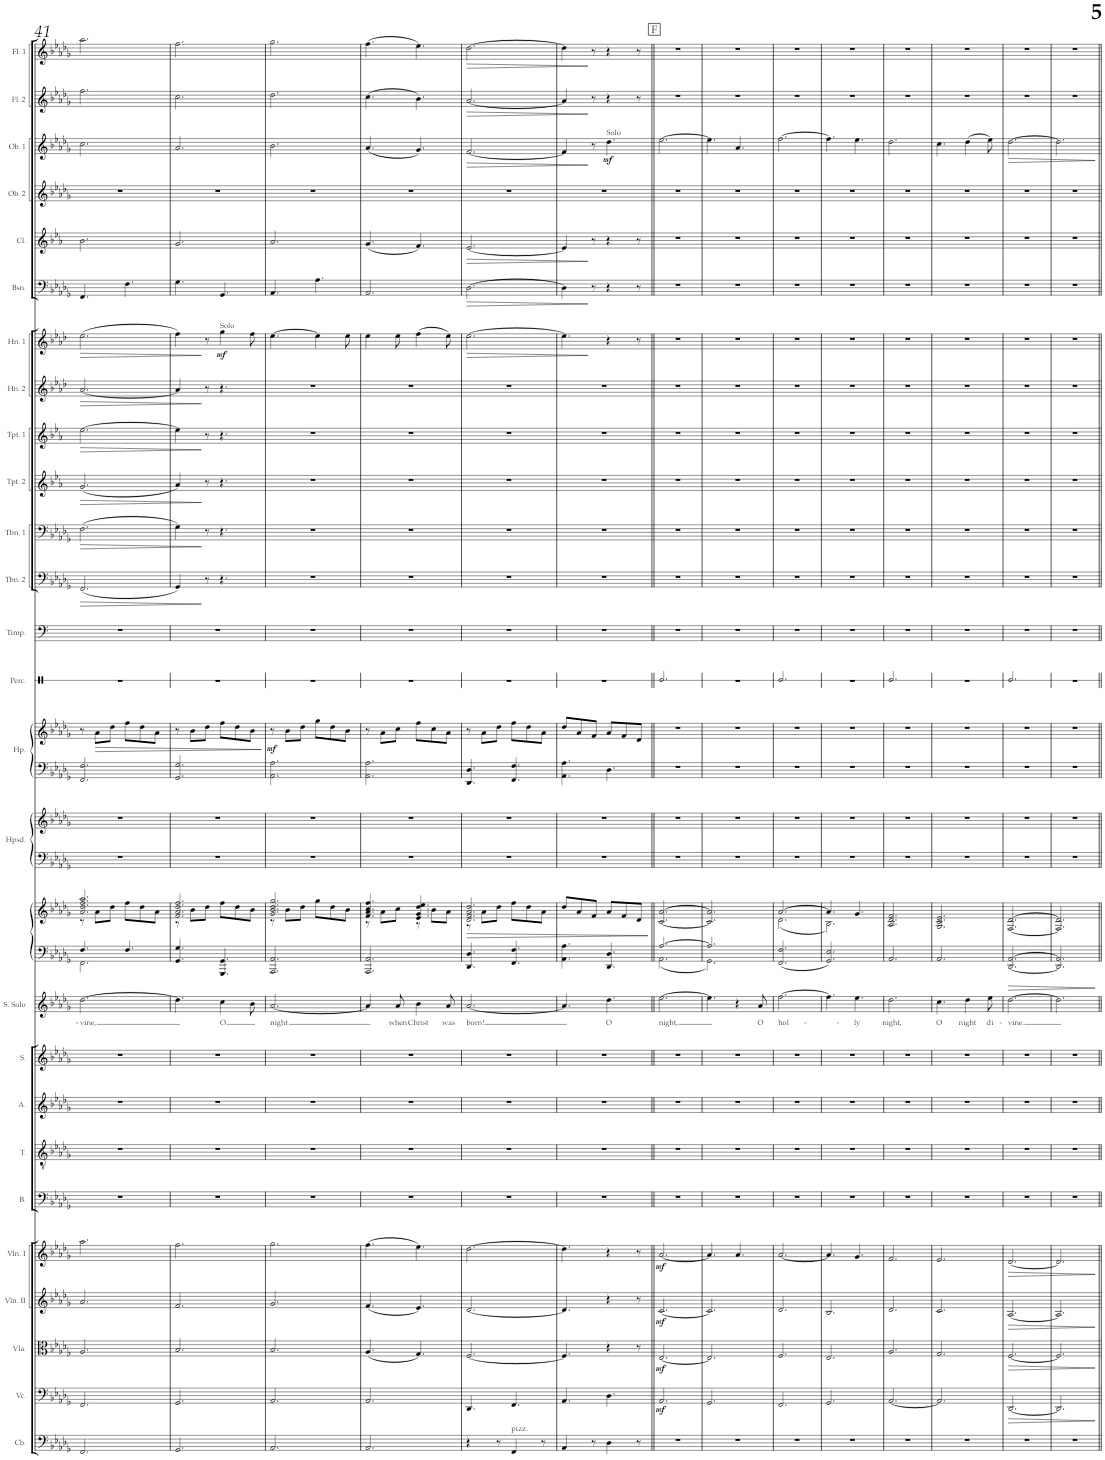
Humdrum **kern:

**kern	**kern	**dynam	**kern	**dynam	**kern	**dynam	**kern	**dynam	**kern	**kern	**kern	**kern	**kern	**text	**dynam	**kern	**kern	**dynam	**kern	**kern	**kern	**kern	**dynam	**kern	**kern	**kern	**dynam	**kern	**dynam	**kern	**dynam	**kern	**dynam	**kern	**dynam	**kern	**dynam	**kern	**dynam	**kern	**dynam	**kern	**kern	**dynam	**kern	**dynam	**kern	**dynam
*part27	*part26	*part26	*part25	*part25	*part24	*part24	*part23	*part23	*part22	*part21	*part20	*part19	*part18	*part18	*part18	*part17	*part17	*part17	*part16	*part16	*part15	*part15	*part15	*part14	*part13	*part12	*part12	*part11	*part11	*part10	*part10	*part9	*part9	*part8	*part8	*part7	*part7	*part6	*part6	*part5	*part5	*part4	*part3	*part3	*part2	*part2	*part1	*part1
*staff30	*staff29	*staff29	*staff28	*staff28	*staff27	*staff27	*staff26	*staff26	*staff25	*staff24	*staff23	*staff22	*staff21	*staff21	*staff21	*staff20	*staff19	*staff19/20	*staff18	*staff17	*staff16	*staff15	*staff15/16	*staff14	*staff13	*staff12	*staff12	*staff11	*staff11	*staff10	*staff10	*staff9	*staff9	*staff8	*staff8	*staff7	*staff7	*staff6	*staff6	*staff5	*staff5	*staff4	*staff3	*staff3	*staff2	*staff2	*staff1	*staff1
*I"Contrabass	*I"Violoncello	*	*I"Viola	*	*I"Violin II	*	*I"Violin I	*	*I"Bass	*I"Tenor	*I"Alto	*I"Soprano	*I"Soprano Solo	*	*	*I"Piano	*	*	*I"Harpsichord  (optional)	*	*I"Harp	*	*	*I"Percussion	*I"Timpani	*I"Trombone 2	*	*I"Trombone 1	*	*I"Trumpet in Bb 2	*	*I"Trumpet in Bb 1	*	*I"Horn in F 2	*	*I"Horn in F 1	*	*I"Bassoon	*	*I"Clarinet in Bb	*	*I"Oboe 2	*I"Oboe 1	*	*I"Flute 2	*	*I"Flute 1	*
*I'Cb.	*I'Vc.	*	*I'Vla.	*	*I'Vln. II	*	*I'Vln. I	*	*I'B.	*I'T.	*I'A.	*I'S.	*I'S. Solo	*	*	*I'Pno	*	*	*I'Hpsd.	*	*I'Hp.	*	*	*I'Perc.	*I'Timp.	*I'Tbn. 2	*	*I'Tbn. 1	*	*I'Tpt. 2	*	*I'Tpt. 1	*	*I'Hn. 2	*	*I'Hn. 1	*	*I'Bsn.	*	*I'Cl.	*	*I'Ob. 2	*I'Ob. 1	*	*I'Fl. 2	*	*I'Fl. 1	*
!!LO:PB:g=z
*clefF4	*clefF4	*	*clefC3	*	*clefG2	*	*clefG2	*	*clefF4	*clefGv2	*clefG2	*clefG2	*clefG2	*	*	*clefF4	*clefG2	*	*clefF4	*clefG2	*clefF4	*clefG2	*	*clefX	*clefF4	*clefF4	*	*clefF4	*	*clefG2	*	*clefG2	*	*clefG2	*	*clefG2	*	*clefF4	*	*clefG2	*	*clefG2	*clefG2	*	*clefG2	*	*clefG2	*
*Trd7c12	*	*	*	*	*	*	*	*	*	*	*	*	*	*	*	*	*	*	*	*	*	*	*	*	*	*	*	*	*	*Trd1c2	*	*Trd1c2	*	*Trd4c7	*	*Trd4c7	*	*	*	*Trd1c2	*	*	*	*	*	*	*	*
*k[b-e-a-d-g-]	*k[b-e-a-d-g-]	*	*k[b-e-a-d-g-]	*	*k[b-e-a-d-g-]	*	*k[b-e-a-d-g-]	*	*k[b-e-a-d-g-]	*k[b-e-a-d-g-]	*k[b-e-a-d-g-]	*k[b-e-a-d-g-]	*k[b-e-a-d-g-]	*	*	*k[b-e-a-d-g-]	*k[b-e-a-d-g-]	*	*k[b-e-a-d-g-]	*k[b-e-a-d-g-]	*k[b-e-a-d-g-]	*k[b-e-a-d-g-]	*	*k[]	*k[]	*k[b-e-a-d-g-]	*	*k[b-e-a-d-g-]	*	*k[b-e-a-]	*	*k[b-e-a-]	*	*k[b-e-a-d-]	*	*k[b-e-a-d-]	*	*k[b-e-a-d-g-]	*	*k[b-e-a-]	*	*k[b-e-a-d-g-]	*k[b-e-a-d-g-]	*	*k[b-e-a-d-g-]	*	*k[b-e-a-d-g-]	*
*M6/8	*M6/8	*	*M6/8	*	*M6/8	*	*M6/8	*	*M6/8	*M6/8	*M6/8	*M6/8	*M6/8	*	*	*M6/8	*M6/8	*	*M6/8	*M6/8	*M6/8	*M6/8	*	*M6/8	*M6/8	*M6/8	*	*M6/8	*	*M6/8	*	*M6/8	*	*M6/8	*	*M6/8	*	*M6/8	*	*M6/8	*	*M6/8	*M6/8	*	*M6/8	*	*M6/8	*
=41	=41	=41	=41	=41	=41	=41	=41	=41	=41	=41	=41	=41	=41	=41	=41	=41	=41	=41	=41	=41	=41	=41	=41	=41	=41	=41	=41	=41	=41	=41	=41	=41	=41	=41	=41	=41	=41	=41	=41	=41	=41	=41	=41	=41	=41	=41	=41	=41
!	!	!	!	!	!	!	!	!	!	!	!	!	!	!LO:LY:b	!	!	!	!	!	!	!	!	!	!	!	!	!LO:HP:b	!	!LO:HP:b	!	!LO:HP:b	!	!LO:HP:b	!	!LO:HP:b	!	!LO:HP:b	!	!	!	!	!	!	!	!	!	!	!
*	*	*	*	*	*	*	*	*	*	*	*	*	*	*	*	*^	*^	*	*	*	*	*	*	*	*	*	*	*	*	*	*	*	*	*	*	*	*	*	*	*	*	*	*	*	*	*	*	*
2.FF/	2.FF/	.	2.A-/	.	2.a-/	.	2.aa-\	.	2.r	2.r	2.r	2.r	[2.dd-\	-vine,	.	4.F/	2.FF\	2.a-/ 2.dd-/ 2.ff/ 2.aa-/	8r	.	2.r	2.r	2.FF/ 2.F/	8r	.	2.r	2.r	(2.FF/	>	(2.F\	>	(2.g/	>	[2.ee-\	>	[2.a-/	>	(2.ee-\	>	4.FF/	.	2.b-\	.	2.r	2.cc\	.	2.ff\	.	2.aa-\	.
!	!	!	!	!	!	!	!	!	!	!	!	!	!	!	!	!	!	!	!	!	!	!	!	!	!LO:HP:b	!	!	!	!	!	!	!	!	!	!	!	!	!	!	!	!	!	!	!	!	!	!	!	!	!
.	.	.	.	.	.	.	.	.	.	.	.	.	.	.	.	.	.	.	8a-\L	.	.	.	.	8a-\L	>	.	.	.	.	.	.	.	.	.	.	.	.	.	.	.	.	.	.	.	.	.	.	.	.	.
.	.	.	.	.	.	.	.	.	.	.	.	.	.	.	.	.	.	.	8dd-\J	.	.	.	.	8dd-\J	.	.	.	.	.	.	.	.	.	.	.	.	.	.	.	.	.	.	.	.	.	.	.	.	.	.
.	.	.	.	.	.	.	.	.	.	.	.	.	.	.	.	4.F/	.	.	8ff\L	.	.	.	.	8ff\L	.	.	.	.	.	.	.	.	.	.	.	.	.	.	.	4.F\	.	.	.	.	.	.	.	.	.	.
.	.	.	.	.	.	.	.	.	.	.	.	.	.	.	.	.	.	.	8dd-\	.	.	.	.	8dd-\	.	.	.	.	.	.	.	.	.	.	.	.	.	.	.	.	.	.	.	.	.	.	.	.	.	.
.	.	.	.	.	.	.	.	.	.	.	.	.	.	.	.	.	.	.	8a-\J	.	.	.	.	8a-\J	.	.	.	.	.	.	.	.	.	.	.	.	.	.	.	.	.	.	.	.	.	.	.	.	.	.
*	*	*	*	*	*	*	*	*	*	*	*	*	*	*	*	*v	*v	*	*	*	*	*	*	*	*	*	*	*	*	*	*	*	*	*	*	*	*	*	*	*	*	*	*	*	*	*	*	*	*	*
=42	=42	=42	=42	=42	=42	=42	=42	=42	=42	=42	=42	=42	=42	=42	=42	=42	=42	=42	=42	=42	=42	=42	=42	=42	=42	=42	=42	=42	=42	=42	=42	=42	=42	=42	=42	=42	=42	=42	=42	=42	=42	=42	=42	=42	=42	=42	=42	=42	=42
2.GG-/	2.GG-/	.	2.B-/	.	2.f/	.	2.ff\	.	2.r	2.r	2.r	2.r	4.dd-\]	.	.	4.GG-/ 4.G-/	2.f/ 2.a-/ 2.dd-/ 2.ff/	8r	.	2.r	2.r	2.GG-/ 2.G-/	8r	.	2.r	2.r	4GG-/)	.	4G-\)	.	4a-/)	.	4ee-\]	.	4a-/]	.	4ff\)	.	4.G-\	.	2.g/	.	2.r	2.a-/	.	2.cc\	.	2.ff\	.
.	.	.	.	.	.	.	.	.	.	.	.	.	.	.	.	.	.	8b-\L	.	.	.	.	8b-\L	.	.	.	.	.	.	.	.	.	.	.	.	.	.	.	.	.	.	.	.	.	.	.	.	.	.
.	.	.	.	.	.	.	.	.	.	.	.	.	.	.	.	.	.	8dd-\J	.	.	.	.	8dd-\J	.	.	.	8r	]	8r	]	8r	]	8r	]	8r	]	8r	]	.	.	.	.	.	.	.	.	.	.	.
!	!	!	!	!	!	!	!	!	!	!	!	!	!	!	!	!	!	!	!	!	!	!	!	!	!	!	!	!	!	!	!	!	!	!	!	!	!LO:TX:a:t=Solo	!	!	!	!	!	!	!	!	!	!	!	!
!	!	!	!	!	!	!	!	!	!	!	!	!	!	!LO:LY:b	!	!	!	!	!	!	!	!	!	!	!	!	!	!	!	!	!	!	!	!	!	!	!	!LO:DY:b	!	!	!	!	!	!	!	!	!	!	!
.	.	.	.	.	.	.	.	.	.	.	.	.	4cc\	O	.	4.GGG-/ 4.GG-/	.	8ff\L	.	.	.	.	8ff\L	.	.	.	4.r	.	4.r	.	4.r	.	4.r	.	4.r	.	4gg\	mf	4.GG-/	.	.	.	.	.	.	.	.	.	.
.	.	.	.	.	.	.	.	.	.	.	.	.	.	.	.	.	.	8dd-\	.	.	.	.	8dd-\	.	.	.	.	.	.	.	.	.	.	.	.	.	.	.	.	.	.	.	.	.	.	.	.	.	.
.	.	.	.	.	.	.	.	.	.	.	.	.	8b-\	.	.	.	.	8b-\J	.	.	.	.	8b-\J	.	.	.	.	.	.	.	.	.	.	.	.	.	8ff\	.	.	.	.	.	.	.	.	.	.	.	.
*	*	*	*	*	*	*	*	*	*	*	*	*	*	*	*	*	*v	*v	*	*	*	*	*	*	*	*	*	*	*	*	*	*	*	*	*	*	*	*	*	*	*	*	*	*	*	*	*	*	*
.	.	.	.	.	.	.	.	.	.	.	.	.	.	.	.	.	.	.	.	.	.	.	]	.	.	.	.	.	.	.	.	.	.	.	.	.	.	.	.	.	.	.	.	.	.	.	.	.
=43	=43	=43	=43	=43	=43	=43	=43	=43	=43	=43	=43	=43	=43	=43	=43	=43	=43	=43	=43	=43	=43	=43	=43	=43	=43	=43	=43	=43	=43	=43	=43	=43	=43	=43	=43	=43	=43	=43	=43	=43	=43	=43	=43	=43	=43	=43	=43	=43
!	!	!	!	!	!	!	!	!	!	!	!	!	!	!LO:LY:b	!	!	!	!	!	!	!	!	!LO:DY:b	!	!	!	!	!	!	!	!	!	!	!	!	!	!	!	!	!	!	!	!	!	!	!	!	!
*	*	*	*	*	*	*	*	*	*	*	*	*	*	*	*	*	*^	*	*	*	*	*	*	*	*	*	*	*	*	*	*	*	*	*	*	*	*	*	*	*	*	*	*	*	*	*	*	*
2.AA-/	2.AA-/	.	2.B-/	.	2.g-/	.	2.gg-\	.	2.r	2.r	2.r	2.r	[2.a-/	night	.	2.AAA-/ 2.AA-/	2.g-/ 2.b-/ 2.dd-/ 2.gg-/	8r	.	2.r	2.r	2.AA-\ 2.A-\	8r	mf	2.r	2.r	2.r	.	2.r	.	2.r	.	2.r	.	2.r	.	[4.ee-\	.	4.AA-/	.	2.a-/	.	2.r	2.b-\	.	2.dd-\	.	2.gg-\	.
.	.	.	.	.	.	.	.	.	.	.	.	.	.	.	.	.	.	8b-\L	.	.	.	.	8b-\L	.	.	.	.	.	.	.	.	.	.	.	.	.	.	.	.	.	.	.	.	.	.	.	.	.	.
.	.	.	.	.	.	.	.	.	.	.	.	.	.	.	.	.	.	8dd-\J	.	.	.	.	8dd-\J	.	.	.	.	.	.	.	.	.	.	.	.	.	.	.	.	.	.	.	.	.	.	.	.	.	.
.	.	.	.	.	.	.	.	.	.	.	.	.	.	.	.	.	.	8gg-\L	.	.	.	.	8gg-\L	.	.	.	.	.	.	.	.	.	.	.	.	.	4ee-\]	.	4.A-\	.	.	.	.	.	.	.	.	.	.
.	.	.	.	.	.	.	.	.	.	.	.	.	.	.	.	.	.	8dd-\	.	.	.	.	8dd-\	.	.	.	.	.	.	.	.	.	.	.	.	.	.	.	.	.	.	.	.	.	.	.	.	.	.
.	.	.	.	.	.	.	.	.	.	.	.	.	.	.	.	.	.	8b-\J	.	.	.	.	8b-\J	.	.	.	.	.	.	.	.	.	.	.	.	.	8ee-\	.	.	.	.	.	.	.	.	.	.	.	.
=44	=44	=44	=44	=44	=44	=44	=44	=44	=44	=44	=44	=44	=44	=44	=44	=44	=44	=44	=44	=44	=44	=44	=44	=44	=44	=44	=44	=44	=44	=44	=44	=44	=44	=44	=44	=44	=44	=44	=44	=44	=44	=44	=44	=44	=44	=44	=44	=44	=44
2.AA-/	2.AA-/	.	(4.A-/	.	(4.f/	.	(4.ff\	.	2.r	2.r	2.r	2.r	4a-/]	.	.	2.AAA-/ 2.AA-/	4.f/ 4.a-/ 4.cc/ 4.ff/	8r	.	2.r	2.r	2.AA-\ 2.A-\	8r	.	2.r	2.r	2.r	.	2.r	.	2.r	.	2.r	.	2.r	.	4ee-\	.	2.AA-/	.	(4.g/	.	2.r	(4.a-/	.	(4.cc\	.	(4.ff\	.
.	.	.	.	.	.	.	.	.	.	.	.	.	.	.	.	.	.	8a-\L	.	.	.	.	8a-\L	.	.	.	.	.	.	.	.	.	.	.	.	.	.	.	.	.	.	.	.	.	.	.	.	.	.
!	!	!	!	!	!	!	!	!	!	!	!	!	!	!LO:LY:b	!	!	!	!	!	!	!	!	!	!	!	!	!	!	!	!	!	!	!	!	!	!	!	!	!	!	!	!	!	!	!	!	!	!	!
.	.	.	.	.	.	.	.	.	.	.	.	.	8a-/	when	.	.	.	8cc\J	.	.	.	.	8cc\J	.	.	.	.	.	.	.	.	.	.	.	.	.	8ee-\	.	.	.	.	.	.	.	.	.	.	.	.
!	!	!	!	!	!	!	!	!	!	!	!	!	!	!LO:LY:b	!	!	!	!	!	!	!	!	!	!	!	!	!	!	!	!	!	!	!	!	!	!	!	!	!	!	!	!	!	!	!	!	!	!	!
.	.	.	4.G-/)	.	4.e-/)	.	4.ee-\)	.	.	.	.	.	4b-\	Christ	.	.	4.e-/ 4.g-/ 4.dd-/ 4.ee-/	8r	.	.	.	.	8ff\L	.	.	.	.	.	.	.	.	.	.	.	.	.	(4ff\	.	.	.	4.f/)	.	.	4.g-/)	.	4.b-\)	.	4.ee-\)	.
.	.	.	.	.	.	.	.	.	.	.	.	.	.	.	.	.	.	8b-\L	.	.	.	.	8cc\	.	.	.	.	.	.	.	.	.	.	.	.	.	.	.	.	.	.	.	.	.	.	.	.	.	.
!	!	!	!	!	!	!	!	!	!	!	!	!	!	!LO:LY:b	!	!	!	!	!	!	!	!	!	!	!	!	!	!	!	!	!	!	!	!	!	!	!	!	!	!	!	!	!	!	!	!	!	!	!
.	.	.	.	.	.	.	.	.	.	.	.	.	8a-/	was	.	.	.	8a-\J	.	.	.	.	8a-\J	.	.	.	.	.	.	.	.	.	.	.	.	.	8ee-\)	.	.	.	.	.	.	.	.	.	.	.	.
=45	=45	=45	=45	=45	=45	=45	=45	=45	=45	=45	=45	=45	=45	=45	=45	=45	=45	=45	=45	=45	=45	=45	=45	=45	=45	=45	=45	=45	=45	=45	=45	=45	=45	=45	=45	=45	=45	=45	=45	=45	=45	=45	=45	=45	=45	=45	=45	=45	=45
!	!	!	!	!	!	!	!	!	!	!	!	!	!	!LO:LY:b	!	!	!	!	!LO:HP:b	!	!	!	!	!	!	!	!	!	!	!	!	!	!	!	!	!	!	!LO:HP:b	!	!LO:HP:b	!	!LO:HP:b	!	!	!LO:HP:b	!	!LO:HP:b	!	!LO:HP:b
4r	4.DD-/	.	[2.F/	.	[2.d-/	.	[2.dd-\	.	2.r	2.r	2.r	2.r	[2.a-/	born!	.	4.DD-/ 4.D-/	2.d-/ 2.f/ 2.a-/ 2.dd-/	8r	>	2.r	2.r	4.DD-/ 4.D-/	8r	.	2.r	2.r	2.r	.	2.r	.	2.r	.	2.r	.	2.r	.	[2.ee-\	>	[2.D-\	>	[2.e-/	>	2.r	[2.f/	>	[2.a-/	>	[2.dd-\	>
.	.	.	.	.	.	.	.	.	.	.	.	.	.	.	.	.	.	8a-\L	.	.	.	.	8a-\L	.	.	.	.	.	.	.	.	.	.	.	.	.	.	.	.	.	.	.	.	.	.	.	.	.	.
8r	.	.	.	.	.	.	.	.	.	.	.	.	.	.	.	.	.	8dd-\J	.	.	.	.	8dd-\J	.	.	.	.	.	.	.	.	.	.	.	.	.	.	.	.	.	.	.	.	.	.	.	.	.	.
!LO:TX:a:t=pizz.	!	!	!	!	!	!	!	!	!	!	!	!	!	!	!	!	!	!	!	!	!	!	!	!	!	!	!	!	!	!	!	!	!	!	!	!	!	!	!	!	!	!	!	!	!	!	!	!	!
4FF/	4.FF/	.	.	.	.	.	.	.	.	.	.	.	.	.	.	4.FF/ 4.F/	.	8ff\L	.	.	.	4.FF/ 4.F/	8ff\L	.	.	.	.	.	.	.	.	.	.	.	.	.	.	.	.	.	.	.	.	.	.	.	.	.	.
.	.	.	.	.	.	.	.	.	.	.	.	.	.	.	.	.	.	8dd-\	.	.	.	.	8dd-\	.	.	.	.	.	.	.	.	.	.	.	.	.	.	.	.	.	.	.	.	.	.	.	.	.	.
8r	.	.	.	.	.	.	.	.	.	.	.	.	.	.	.	.	.	8a-\J	.	.	.	.	8a-\J	.	.	.	.	.	.	.	.	.	.	.	.	.	.	.	.	.	.	.	.	.	.	.	.	.	.
*	*	*	*	*	*	*	*	*	*	*	*	*	*	*	*	*	*v	*v	*	*	*	*	*	*	*	*	*	*	*	*	*	*	*	*	*	*	*	*	*	*	*	*	*	*	*	*	*	*	*
=46	=46	=46	=46	=46	=46	=46	=46	=46	=46	=46	=46	=46	=46	=46	=46	=46	=46	=46	=46	=46	=46	=46	=46	=46	=46	=46	=46	=46	=46	=46	=46	=46	=46	=46	=46	=46	=46	=46	=46	=46	=46	=46	=46	=46	=46	=46	=46	=46
4AA-/	4.AA-/	.	4.F/]	.	4.d-/]	.	4.dd-\]	.	2.r	2.r	2.r	2.r	4.a-/]	.	.	4.AA-\ 4.A-\	8dd-/L	.	2.r	2.r	4.AA-\ 4.A-\	8dd-/L	.	2.r	2.r	2.r	.	2.r	.	2.r	.	2.r	.	2.r	.	4.ee-\]	.	4D-\]	.	4e-/]	.	2.r	4f/]	.	4a-/]	.	4dd-\]	.
.	.	.	.	.	.	.	.	.	.	.	.	.	.	.	.	.	8a-/	.	.	.	.	8a-/	.	.	.	.	.	.	.	.	.	.	.	.	.	.	.	.	.	.	.	.	.	.	.	.	.	.
8r	.	.	.	.	.	.	.	.	.	.	.	.	.	.	.	.	8f/J	.	.	.	.	8f/J	.	.	.	.	.	.	.	.	.	.	.	.	.	.	.	8r	]	8r	]	.	8r	]	8r	]	8r	]
!	!	!	!	!	!	!	!	!	!	!	!	!	!	!	!	!	!	!	!	!	!	!	!	!	!	!	!	!	!	!	!	!	!	!	!	!	!	!	!	!	!	!	!LO:TX:a:t=Solo	!	!	!	!	!
!	!	!	!	!	!	!	!	!	!	!	!	!	!	!LO:LY:b	!	!	!	!	!	!	!	!	!	!	!	!	!	!	!	!	!	!	!	!	!	!	!	!	!	!	!	!	!	!LO:DY:b	!	!	!	!
4D-\	4.D-\	.	4r	.	4r	.	4r	.	.	.	.	.	4.dd-\	O	.	4.DD-/ 4.D-/	8a-/L	.	.	.	4.D-\	8a-/L	.	.	.	.	.	.	.	.	.	.	.	.	.	4r	]	4r	.	4r	.	.	4.dd-\	mf	4r	.	4r	.
.	.	.	.	.	.	.	.	.	.	.	.	.	.	.	.	.	8f/	.	.	.	.	8f/	.	.	.	.	.	.	.	.	.	.	.	.	.	.	.	.	.	.	.	.	.	.	.	.	.	.
8r	.	.	8r	.	8r	.	8r	.	.	.	.	.	.	.	.	.	8d-/J	.	.	.	.	8d-/J	.	.	.	.	.	.	.	.	.	.	.	.	.	8r	.	8r	.	8r	.	.	.	.	8r	.	8r	.
.	.	.	.	.	.	.	.	.	.	.	.	.	.	.	.	.	.	]	.	.	.	.	.	.	.	.	.	.	.	.	.	.	.	.	.	.	.	.	.	.	.	.	.	.	.	.	.	.
!!LO:REH:place=s1:a:cj:fs=14:t=F
=47||	=47||	=47||	=47||	=47||	=47||	=47||	=47||	=47||	=47||	=47||	=47||	=47||	=47||	=47||	=47||	=47||	=47||	=47||	=47||	=47||	=47||	=47||	=47||	=47||	=47||	=47||	=47||	=47||	=47||	=47||	=47||	=47||	=47||	=47||	=47||	=47||	=47||	=47||	=47||	=47||	=47||	=47||	=47||	=47||	=47||	=47||	=47||	=47||
!	!	!LO:DY:b	!	!LO:DY:b	!	!LO:DY:b	!	!LO:DY:b	!	!	!	!	!	!LO:LY:b	!	!	!	!	!	!	!	!	!	!LO:N:head=open	!	!	!	!	!	!	!	!	!	!	!	!	!	!	!	!	!	!	!	!	!	!	!	!
*	*	*	*	*	*	*	*	*	*	*	*	*	*	*	*	*^	*	*	*	*	*	*	*	*	*	*	*	*	*	*	*	*	*	*	*	*	*	*	*	*	*	*	*	*	*	*	*	*
2.r	2.AA-/	mf	[2.E-/	mf	[2.c/	mf	[2.a-/	mf	2.r	2.r	2.r	2.r	[2.ee-\	night,	.	[2.A-/	2.AA-\	[2.c/ [2.a-/	.	2.r	2.r	2.r	2.r	.	2.Re/	2.r	2.r	.	2.r	.	2.r	.	2.r	.	2.r	.	2.r	.	2.r	.	2.r	.	2.r	[2.ee-\	.	2.r	.	2.r	.
=48	=48	=48	=48	=48	=48	=48	=48	=48	=48	=48	=48	=48	=48	=48	=48	=48	=48	=48	=48	=48	=48	=48	=48	=48	=48	=48	=48	=48	=48	=48	=48	=48	=48	=48	=48	=48	=48	=48	=48	=48	=48	=48	=48	=48	=48	=48	=48	=48	=48
2.r	2.GG-/	.	2.E-/]	.	2.c/]	.	4.a-/]	.	2.r	2.r	2.r	2.r	4.ee-\]	.	.	2.A-/]	2.GG-\	2.c/] 2.a-/]	.	2.r	2.r	2.r	2.r	.	2.r	2.r	2.r	.	2.r	.	2.r	.	2.r	.	2.r	.	2.r	.	2.r	.	2.r	.	2.r	4.ee-\]	.	2.r	.	2.r	.
.	.	.	.	.	.	.	4.a-/	.	.	.	.	.	4r	.	.	.	.	.	.	.	.	.	.	.	.	.	.	.	.	.	.	.	.	.	.	.	.	.	.	.	.	.	.	4.a-/	.	.	.	.	.
!	!	!	!	!	!	!	!	!	!	!	!	!	!	!LO:LY:b	!	!	!	!	!	!	!	!	!	!	!	!	!	!	!	!	!	!	!	!	!	!	!	!	!	!	!	!	!	!	!	!	!	!	!
.	.	.	.	.	.	.	.	.	.	.	.	.	8a-/	O	.	.	.	.	.	.	.	.	.	.	.	.	.	.	.	.	.	.	.	.	.	.	.	.	.	.	.	.	.	.	.	.	.	.	.
*	*	*	*	*	*	*	*	*	*	*	*	*	*	*	*	*v	*v	*	*	*	*	*	*	*	*	*	*	*	*	*	*	*	*	*	*	*	*	*	*	*	*	*	*	*	*	*	*	*	*
=49	=49	=49	=49	=49	=49	=49	=49	=49	=49	=49	=49	=49	=49	=49	=49	=49	=49	=49	=49	=49	=49	=49	=49	=49	=49	=49	=49	=49	=49	=49	=49	=49	=49	=49	=49	=49	=49	=49	=49	=49	=49	=49	=49	=49	=49	=49	=49	=49
!	!	!	!	!	!	!	!	!	!	!	!	!	!	!LO:LY:b	!	!	!	!	!	!	!	!	!	!LO:N:head=open	!	!	!	!	!	!	!	!	!	!	!	!	!	!	!	!	!	!	!	!	!	!	!	!
*	*	*	*	*	*	*	*	*	*	*	*	*	*	*	*	*	*^	*	*	*	*	*	*	*	*	*	*	*	*	*	*	*	*	*	*	*	*	*	*	*	*	*	*	*	*	*	*	*
2.r	2.FF/	.	2.F/	.	2.d-/	.	[2.a-/	.	2.r	2.r	2.r	2.r	[2.ff\	hol-	.	2.FF/ 2.F/	[2.a-/	(2.d-\	.	2.r	2.r	2.r	2.r	.	2.Re/	2.r	2.r	.	2.r	.	2.r	.	2.r	.	2.r	.	2.r	.	2.r	.	2.r	.	2.r	[2.ff\	.	2.r	.	2.r	.
=50	=50	=50	=50	=50	=50	=50	=50	=50	=50	=50	=50	=50	=50	=50	=50	=50	=50	=50	=50	=50	=50	=50	=50	=50	=50	=50	=50	=50	=50	=50	=50	=50	=50	=50	=50	=50	=50	=50	=50	=50	=50	=50	=50	=50	=50	=50	=50	=50	=50
2.r	2.GG-/	.	2.E-/	.	2.B-/	.	4.a-/]	.	2.r	2.r	2.r	2.r	4.ff\]	.	.	2.GG-/ 2.E-/	4.a-/]	2.B-\)	.	2.r	2.r	2.r	2.r	.	2.r	2.r	2.r	.	2.r	.	2.r	.	2.r	.	2.r	.	2.r	.	2.r	.	2.r	.	2.r	4.ff\]	.	2.r	.	2.r	.
!	!	!	!	!	!	!	!	!	!	!	!	!	!	!LO:LY:b	!	!	!	!	!	!	!	!	!	!	!	!	!	!	!	!	!	!	!	!	!	!	!	!	!	!	!	!	!	!	!	!	!	!	!
.	.	.	.	.	.	.	4.g-/	.	.	.	.	.	4.ee-\	-ly	.	.	4.g-/	.	.	.	.	.	.	.	.	.	.	.	.	.	.	.	.	.	.	.	.	.	.	.	.	.	.	4.ee-\	.	.	.	.	.
*	*	*	*	*	*	*	*	*	*	*	*	*	*	*	*	*	*v	*v	*	*	*	*	*	*	*	*	*	*	*	*	*	*	*	*	*	*	*	*	*	*	*	*	*	*	*	*	*	*	*
=51	=51	=51	=51	=51	=51	=51	=51	=51	=51	=51	=51	=51	=51	=51	=51	=51	=51	=51	=51	=51	=51	=51	=51	=51	=51	=51	=51	=51	=51	=51	=51	=51	=51	=51	=51	=51	=51	=51	=51	=51	=51	=51	=51	=51	=51	=51	=51	=51
!	!	!	!	!	!	!	!	!	!	!	!	!	!	!LO:LY:b	!	!	!	!	!	!	!	!	!	!LO:N:head=open	!	!	!	!	!	!	!	!	!	!	!	!	!	!	!	!	!	!	!	!	!	!	!	!
2.r	[2.AA-/	.	2.A-/	.	2.d-/	.	2.f/	.	2.r	2.r	2.r	2.r	2.dd-\	night,	.	2.AA-/	2.A-/ 2.d-/ 2.f/	.	2.r	2.r	2.r	2.r	.	2.Re/	2.r	2.r	.	2.r	.	2.r	.	2.r	.	2.r	.	2.r	.	2.r	.	2.r	.	2.r	2.dd-\	.	2.r	.	2.r	.
=52	=52	=52	=52	=52	=52	=52	=52	=52	=52	=52	=52	=52	=52	=52	=52	=52	=52	=52	=52	=52	=52	=52	=52	=52	=52	=52	=52	=52	=52	=52	=52	=52	=52	=52	=52	=52	=52	=52	=52	=52	=52	=52	=52	=52	=52	=52	=52	=52
!	!	!	!	!	!	!	!	!	!	!	!	!	!	!LO:LY:b	!	!	!	!	!	!	!	!	!	!	!	!	!	!	!	!	!	!	!	!	!	!	!	!	!	!	!	!	!	!	!	!	!	!
2.r	2.AA-/]	.	2.G-/	.	2.c/	.	2.e-/	.	2.r	2.r	2.r	2.r	4.cc\	O	.	2.AA-/	2.G-/ 2.c/ 2.e-/	.	2.r	2.r	2.r	2.r	.	2.r	2.r	2.r	.	2.r	.	2.r	.	2.r	.	2.r	.	2.r	.	2.r	.	2.r	.	2.r	4.cc\	.	2.r	.	2.r	.
!	!	!	!	!	!	!	!	!	!	!	!	!	!	!LO:LY:b	!	!	!	!	!	!	!	!	!	!	!	!	!	!	!	!	!	!	!	!	!	!	!	!	!	!	!	!	!	!	!	!	!	!
.	.	.	.	.	.	.	.	.	.	.	.	.	4dd-\	night	.	.	.	.	.	.	.	.	.	.	.	.	.	.	.	.	.	.	.	.	.	.	.	.	.	.	.	.	(4dd-\	.	.	.	.	.
!	!	!	!	!	!	!	!	!	!	!	!	!	!	!LO:LY:b	!	!	!	!	!	!	!	!	!	!	!	!	!	!	!	!	!	!	!	!	!	!	!	!	!	!	!	!	!	!	!	!	!	!
.	.	.	.	.	.	.	.	.	.	.	.	.	8ee-\	di-	.	.	.	.	.	.	.	.	.	.	.	.	.	.	.	.	.	.	.	.	.	.	.	.	.	.	.	.	8ee-\)	.	.	.	.	.
=53	=53	=53	=53	=53	=53	=53	=53	=53	=53	=53	=53	=53	=53	=53	=53	=53	=53	=53	=53	=53	=53	=53	=53	=53	=53	=53	=53	=53	=53	=53	=53	=53	=53	=53	=53	=53	=53	=53	=53	=53	=53	=53	=53	=53	=53	=53	=53	=53
!	!	!LO:HP:b	!	!LO:HP:b	!	!LO:HP:b	!	!LO:HP:b	!	!	!	!	!	!LO:LY:b	!LO:HP:b	!	!	!	!	!	!	!	!	!LO:N:head=open	!	!	!	!	!	!	!	!	!	!	!	!	!	!	!	!	!	!	!	!LO:HP:b	!	!	!	!
2.r	[2.DD-/	>	[2.F/	>	[2.A-/	>	[2.d-/	>	2.r	2.r	2.r	2.r	[2.dd-\	-vine.	>	[2.DD-/ [2.AA-/	[2.F/ [2.d-/	.	2.r	2.r	2.r	2.r	.	2.Re/	2.r	2.r	.	2.r	.	2.r	.	2.r	.	2.r	.	2.r	.	2.r	.	2.r	.	2.r	[2.dd-\	>	2.r	.	2.r	.
=54	=54	=54	=54	=54	=54	=54	=54	=54	=54	=54	=54	=54	=54	=54	=54	=54	=54	=54	=54	=54	=54	=54	=54	=54	=54	=54	=54	=54	=54	=54	=54	=54	=54	=54	=54	=54	=54	=54	=54	=54	=54	=54	=54	=54	=54	=54	=54	=54
2.r	2.DD-/]	.	2.F/]	.	2.A-/]	.	2.d-/]	.	2.r	2.r	2.r	2.r	2.dd-\]	.	.	2.DD-/] 2.AA-/]	2.F/] 2.d-/]	.	2.r	2.r	2.r	2.r	.	2.r	2.r	2.r	.	2.r	.	2.r	.	2.r	.	2.r	.	2.r	.	2.r	.	2.r	.	2.r	2.dd-\]	.	2.r	.	2.r	.
.	.	]	.	]	.	]	.	]	.	.	.	.	.	.	]	.	.	.	.	.	.	.	.	.	.	.	.	.	.	.	.	.	.	.	.	.	.	.	.	.	.	.	.	]	.	.	.	.
=||	=||	=||	=||	=||	=||	=||	=||	=||	=||	=||	=||	=||	=||	=||	=||	=||	=||	=||	=||	=||	=||	=||	=||	=||	=||	=||	=||	=||	=||	=||	=||	=||	=||	=||	=||	=||	=||	=||	=||	=||	=||	=||	=||	=||	=||	=||	=||	=||
*-	*-	*-	*-	*-	*-	*-	*-	*-	*-	*-	*-	*-	*-	*-	*-	*-	*-	*-	*-	*-	*-	*-	*-	*-	*-	*-	*-	*-	*-	*-	*-	*-	*-	*-	*-	*-	*-	*-	*-	*-	*-	*-	*-	*-	*-	*-	*-	*-
